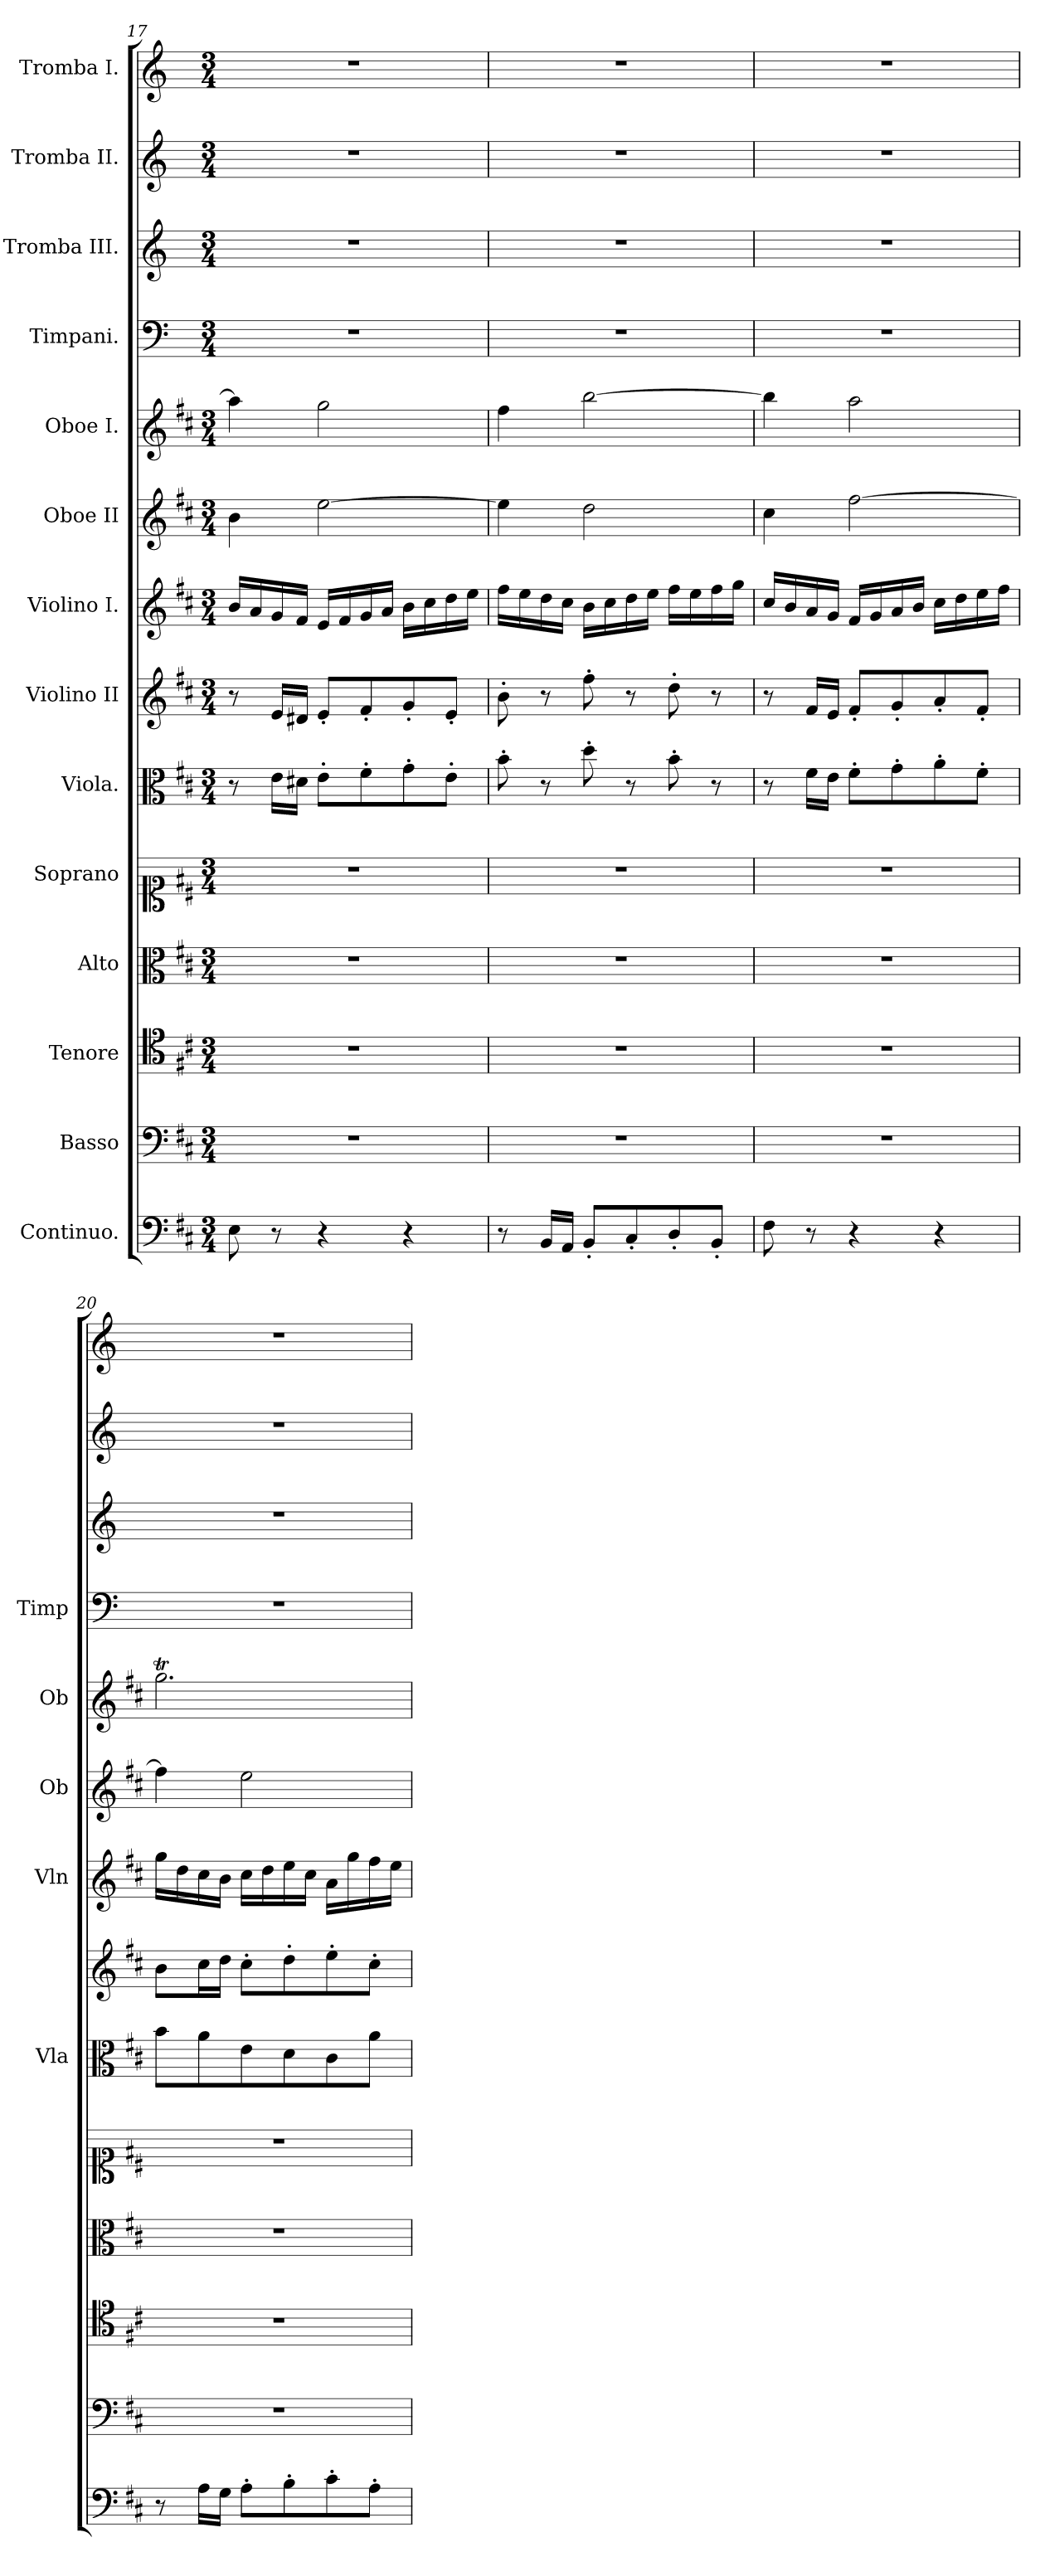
**kern	**kern	**kern	**kern	**kern	**kern	**kern	**kern	**kern	**kern	**kern	**kern	**kern	**kern
*part14	*part13	*part12	*part11	*part10	*part9	*part8	*part7	*part6	*part5	*part4	*part3	*part2	*part1
*staff14	*staff13	*staff12	*staff11	*staff10	*staff9	*staff8	*staff7	*staff6	*staff5	*staff4	*staff3	*staff2	*staff1
*I"Continuo.	*I"Basso	*I"Tenore	*I"Alto	*I"Soprano	*I"Viola.	*I"Violino II	*I"Violino I.	*I"Oboe II	*I"Oboe I.	*I"Timpani.	*I"Tromba III.	*I"Tromba II.	*I"Tromba I.
*	*	*	*	*	*I'Vla	*	*I'Vln	*I'Ob	*I'Ob	*I'Timp	*	*	*
*clefF4	*clefF4	*clefC4	*clefC3	*clefC1	*clefC3	*clefG2	*clefG2	*clefG2	*clefG2	*clefF4	*clefG2	*clefG2	*clefG2
*	*	*	*	*	*	*	*	*	*	*ITrd-1c-2	*ITrd-1c-2	*ITrd-1c-2	*ITrd-1c-2
*k[f#c#]	*k[f#c#]	*k[f#c#]	*k[f#c#]	*k[f#c#]	*k[f#c#]	*k[f#c#]	*k[f#c#]	*k[f#c#]	*k[f#c#]	*k[f#c#]	*k[f#c#]	*k[f#c#]	*k[f#c#]
*M3/4	*M3/4	*M3/4	*M3/4	*M3/4	*M3/4	*M3/4	*M3/4	*M3/4	*M3/4	*M3/4	*M3/4	*M3/4	*M3/4
=17	=17	=17	=17	=17	=17	=17	=17	=17	=17	=17	=17	=17	=17
8E\	2.r	2.r	2.r	2.r	8r	8r	16b/LL	4b\	4aa\]	2.r	2.r	2.r	2.r
.	.	.	.	.	.	.	16a/	.	.	.	.	.	.
8r	.	.	.	.	16e\LL	16e/LL	16g/	.	.	.	.	.	.
.	.	.	.	.	16d#X\JJ	16d#X/JJ	16f#/JJ	.	.	.	.	.	.
4r	.	.	.	.	8e'\L	8e'/L	16e/LL	[2ee\	2gg\	.	.	.	.
.	.	.	.	.	.	.	16f#/	.	.	.	.	.	.
.	.	.	.	.	8f#'\	8f#'/	16g/	.	.	.	.	.	.
.	.	.	.	.	.	.	16a/JJ	.	.	.	.	.	.
4r	.	.	.	.	8g'\	8g'/	16b\LL	.	.	.	.	.	.
.	.	.	.	.	.	.	16cc#\	.	.	.	.	.	.
.	.	.	.	.	8e'\J	8e'/J	16dd\	.	.	.	.	.	.
.	.	.	.	.	.	.	16ee\JJ	.	.	.	.	.	.
=18	=18	=18	=18	=18	=18	=18	=18	=18	=18	=18	=18	=18	=18
8r	2.r	2.r	2.r	2.r	8b'\	8b'\	16ff#\LL	4ee\]	4ff#\	2.r	2.r	2.r	2.r
.	.	.	.	.	.	.	16ee\	.	.	.	.	.	.
16BB/LL	.	.	.	.	8r	8r	16dd\	.	.	.	.	.	.
16AA/JJ	.	.	.	.	.	.	16cc#\JJ	.	.	.	.	.	.
8BB'/L	.	.	.	.	8dd'\	8ff#'\	16b\LL	2dd\	[2bb\	.	.	.	.
.	.	.	.	.	.	.	16cc#\	.	.	.	.	.	.
8C#'/	.	.	.	.	8r	8r	16dd\	.	.	.	.	.	.
.	.	.	.	.	.	.	16ee\JJ	.	.	.	.	.	.
8D'/	.	.	.	.	8b'\	8dd'\	16ff#\LL	.	.	.	.	.	.
.	.	.	.	.	.	.	16ee\	.	.	.	.	.	.
8BB'/J	.	.	.	.	8r	8r	16ff#\	.	.	.	.	.	.
.	.	.	.	.	.	.	16gg\JJ	.	.	.	.	.	.
=19	=19	=19	=19	=19	=19	=19	=19	=19	=19	=19	=19	=19	=19
8F#\	2.r	2.r	2.r	2.r	8r	8r	16cc#/LL	4cc#\	4bb\]	2.r	2.r	2.r	2.r
.	.	.	.	.	.	.	16b/	.	.	.	.	.	.
8r	.	.	.	.	16f#\LL	16f#/LL	16a/	.	.	.	.	.	.
.	.	.	.	.	16e\JJ	16e/JJ	16g/JJ	.	.	.	.	.	.
4r	.	.	.	.	8f#'\L	8f#'/L	16f#/LL	[2ff#\	2aa\	.	.	.	.
.	.	.	.	.	.	.	16g/	.	.	.	.	.	.
.	.	.	.	.	8g'\	8g'/	16a/	.	.	.	.	.	.
.	.	.	.	.	.	.	16b/JJ	.	.	.	.	.	.
4r	.	.	.	.	8a'\	8a'/	16cc#\LL	.	.	.	.	.	.
.	.	.	.	.	.	.	16dd\	.	.	.	.	.	.
.	.	.	.	.	8f#'\J	8f#'/J	16ee\	.	.	.	.	.	.
.	.	.	.	.	.	.	16ff#\JJ	.	.	.	.	.	.
=20	=20	=20	=20	=20	=20	=20	=20	=20	=20	=20	=20	=20	=20
8r	2.r	2.r	2.r	2.r	8b\L	8b\L	16gg\LL	4ff#\]	2.ggT\	2.r	2.r	2.r	2.r
.	.	.	.	.	.	.	16dd\	.	.	.	.	.	.
16A\LL	.	.	.	.	8a\	16cc#\L	16cc#\	.	.	.	.	.	.
16G\JJ	.	.	.	.	.	16dd\JJ	16b\JJ	.	.	.	.	.	.
8A'\L	.	.	.	.	8e\	8cc#'\L	16cc#\LL	2ee\	.	.	.	.	.
.	.	.	.	.	.	.	16dd\	.	.	.	.	.	.
8B'\	.	.	.	.	8d\	8dd'\	16ee\	.	.	.	.	.	.
.	.	.	.	.	.	.	16cc#\JJ	.	.	.	.	.	.
8c#'\	.	.	.	.	8c#\	8ee'\	16a\LL	.	.	.	.	.	.
.	.	.	.	.	.	.	16gg\	.	.	.	.	.	.
8A'\J	.	.	.	.	8a\J	8cc#'\J	16ff#\	.	.	.	.	.	.
.	.	.	.	.	.	.	16ee\JJ	.	.	.	.	.	.
=	=	=	=	=	=	=	=	=	=	=	=	=	=
*-	*-	*-	*-	*-	*-	*-	*-	*-	*-	*-	*-	*-	*-
